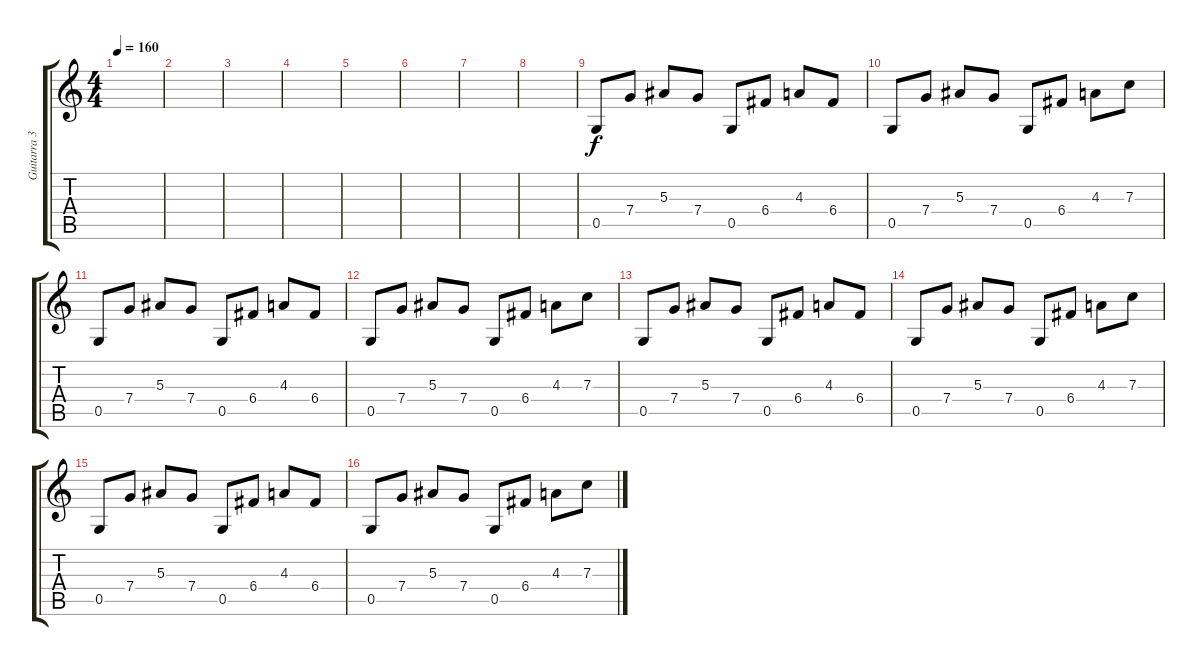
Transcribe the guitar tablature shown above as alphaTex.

\track ("Guitarra 3" "Guitarra 3") {instrument acousticguitarnylon}
\staff {score tabs}
\tuning (D4 A3 F3 C3 G2 D2) {hide}
\ts (4 4)
\tempo 160
\clef g2
\ks c
|
|
|
|
|
|
|
|
0.5.8 7.4.8 5.3.8 7.4.8 0.5.8 6.4.8 4.3.8 6.4.8 |
0.5.8 7.4.8 5.3.8 7.4.8 0.5.8 6.4.8 4.3.8 7.3.8 |
0.5.8 7.4.8 5.3.8 7.4.8 0.5.8 6.4.8 4.3.8 6.4.8 |
0.5.8 7.4.8 5.3.8 7.4.8 0.5.8 6.4.8 4.3.8 7.3.8 |
0.5.8 7.4.8 5.3.8 7.4.8 0.5.8 6.4.8 4.3.8 6.4.8 |
0.5.8 7.4.8 5.3.8 7.4.8 0.5.8 6.4.8 4.3.8 7.3.8 |
0.5.8 7.4.8 5.3.8 7.4.8 0.5.8 6.4.8 4.3.8 6.4.8 |
0.5.8 7.4.8 5.3.8 7.4.8 0.5.8 6.4.8 4.3.8 7.3.8
